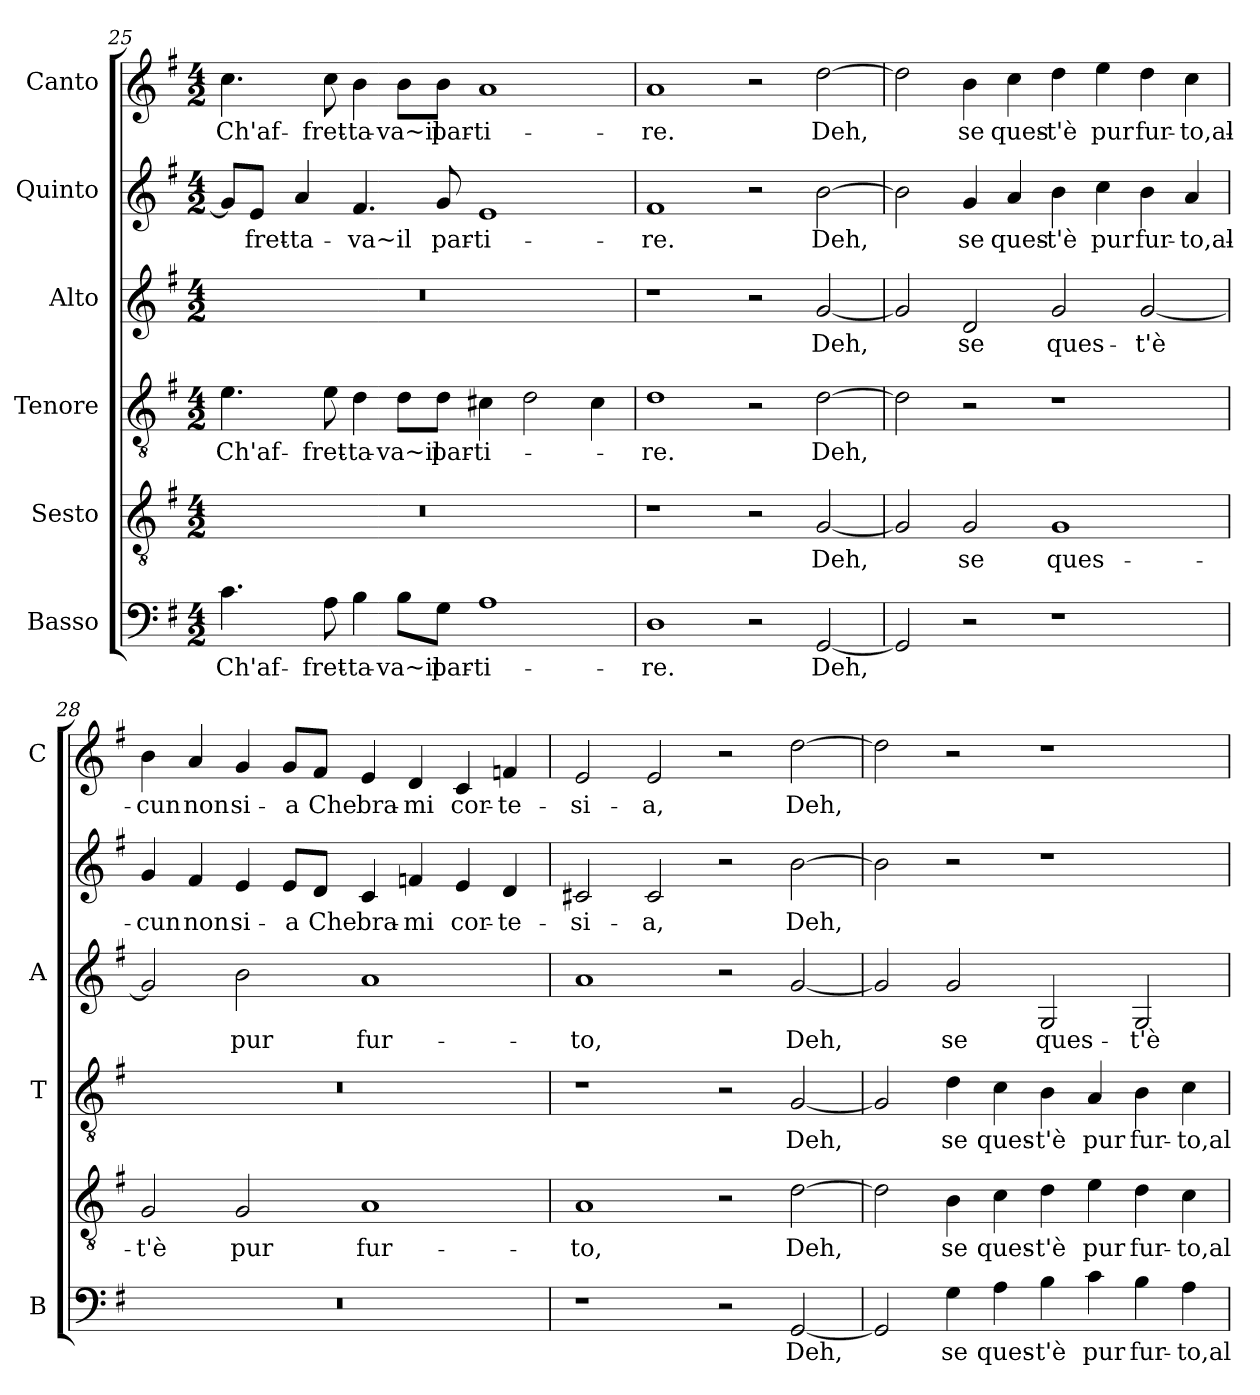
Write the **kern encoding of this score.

**kern	**text	**kern	**text	**kern	**text	**kern	**text	**kern	**text	**kern	**text
*part6	*part6	*part5	*part5	*part4	*part4	*part3	*part3	*part2	*part2	*part1	*part1
*staff6	*staff6	*staff5	*staff5	*staff4	*staff4	*staff3	*staff3	*staff2	*staff2	*staff1	*staff1
*I"Basso	*	*I"Sesto	*	*I"Tenore	*	*I"Alto	*	*I"Quinto	*	*I"Canto	*
*I'B	*	*	*	*I'T	*	*I'A	*	*	*	*I'C	*
!!LO:PB:g=z
*clefF4	*	*clefGv2	*	*clefGv2	*	*clefG2	*	*clefG2	*	*clefG2	*
*k[f#]	*	*k[f#]	*	*k[f#]	*	*k[f#]	*	*k[f#]	*	*k[f#]	*
*G:	*	*G:	*	*G:	*	*G:	*	*G:	*	*G:	*
*M4/2	*	*M4/2	*	*M4/2	*	*M4/2	*	*M4/2	*	*M4/2	*
=25	=25	=25	=25	=25	=25	=25	=25	=25	=25	=25	=25
!	!LO:LY:b	!	!	!	!LO:LY:b	!	!	!	!	!	!LO:LY:b
4.c\	Ch'af-	0r	.	4.e\	Ch'af-	0r	.	8g/L]	.	4.cc\	Ch'af-
!	!	!	!	!	!	!	!	!	!LO:LY:b	!	!
.	.	.	.	.	.	.	.	8e/J	-fret-	.	.
!	!	!	!	!	!	!	!	!	!LO:LY:b	!	!
.	.	.	.	.	.	.	.	4a/	-ta-	.	.
!	!LO:LY:b	!	!	!	!LO:LY:b	!	!	!	!	!	!LO:LY:b
8A\	-fret-	.	.	8e\	-fret-	.	.	.	.	8cc\	-fret-
!	!LO:LY:b	!	!	!	!LO:LY:b	!	!	!	!LO:LY:b	!	!LO:LY:b
4B\	-ta-	.	.	4d\	-ta-	.	.	4.f#/	-va~il	4b\	-ta-
!	!LO:LY:b	!	!	!	!LO:LY:b	!	!	!	!	!	!LO:LY:b
8B\L	-va~il	.	.	8d\L	-va~il	.	.	.	.	8b\L	-va~il
!	!LO:LY:b	!	!	!	!LO:LY:b	!	!	!	!LO:LY:b	!	!LO:LY:b
8G\J	par-	.	.	8d\J	par-	.	.	8g/	par-	8b\J	par-
!	!LO:LY:b	!	!	!	!LO:LY:b	!	!	!	!LO:LY:b	!	!LO:LY:b
1A	-ti-	.	.	4c#X\	-ti-	.	.	1e	-ti-	1a	-ti-
.	.	.	.	2d\	.	.	.	.	.	.	.
.	.	.	.	4c#\	.	.	.	.	.	.	.
=26	=26	=26	=26	=26	=26	=26	=26	=26	=26	=26	=26
!	!LO:LY:b	!	!	!	!LO:LY:b	!	!	!	!LO:LY:b	!	!LO:LY:b
1D	-re.	1r	.	1d	-re.	1r	.	1f#	-re.	1a	-re.
2r	.	2r	.	2r	.	2r	.	2r	.	2r	.
!	!LO:LY:b	!	!LO:LY:b	!	!LO:LY:b	!	!LO:LY:b	!	!LO:LY:b	!	!LO:LY:b
[2GG/	Deh,	[2G/	Deh,	[2d\	Deh,	[2g/	Deh,	[2b\	Deh,	[2dd\	Deh,
=27	=27	=27	=27	=27	=27	=27	=27	=27	=27	=27	=27
2GG/]	.	2G/]	.	2d\]	.	2g/]	.	2b\]	.	2dd\]	.
!	!	!	!LO:LY:b	!	!	!	!LO:LY:b	!	!LO:LY:b	!	!LO:LY:b
2r	.	2G/	se	2r	.	2d/	se	4g/	se	4b\	se
!	!	!	!	!	!	!	!	!	!LO:LY:b	!	!LO:LY:b
.	.	.	.	.	.	.	.	4a/	ques-	4cc\	ques-
!	!	!	!LO:LY:b	!	!	!	!LO:LY:b	!	!LO:LY:b	!	!LO:LY:b
1r	.	1G	ques-	1r	.	2g/	ques-	4b\	-t'è	4dd\	-t'è
!	!	!	!	!	!	!	!	!	!LO:LY:b	!	!LO:LY:b
.	.	.	.	.	.	.	.	4cc\	pur	4ee\	pur
!	!	!	!	!	!	!	!LO:LY:b	!	!LO:LY:b	!	!LO:LY:b
.	.	.	.	.	.	[2g/	-t'è	4b\	fur-	4dd\	fur-
!	!	!	!	!	!	!	!	!	!LO:LY:b	!	!LO:LY:b
.	.	.	.	.	.	.	.	4a/	-to,al-	4cc\	-to,al-
!!LO:LB:g=z
=28	=28	=28	=28	=28	=28	=28	=28	=28	=28	=28	=28
!	!	!	!LO:LY:b	!	!	!	!	!	!LO:LY:b	!	!LO:LY:b
0r	.	2G/	-t'è	0r	.	2g/]	.	4g/	-cun	4b\	-cun
!	!	!	!	!	!	!	!	!	!LO:LY:b	!	!LO:LY:b
.	.	.	.	.	.	.	.	4f#/	non	4a/	non
!	!	!	!LO:LY:b	!	!	!	!LO:LY:b	!	!LO:LY:b	!	!LO:LY:b
.	.	2G/	pur	.	.	2b\	pur	4e/	si-	4g/	si-
!	!	!	!	!	!	!	!	!	!LO:LY:b	!	!LO:LY:b
.	.	.	.	.	.	.	.	8e/L	-a	8g/L	-a
!	!	!	!	!	!	!	!	!	!LO:LY:b	!	!LO:LY:b
.	.	.	.	.	.	.	.	8d/J	Che	8f#/J	Che
!	!	!	!LO:LY:b	!	!	!	!LO:LY:b	!	!LO:LY:b	!	!LO:LY:b
.	.	1A	fur-	.	.	1a	fur-	4c/	bra-	4e/	bra-
!	!	!	!	!	!	!	!	!	!LO:LY:b	!	!LO:LY:b
.	.	.	.	.	.	.	.	4fn/	-mi	4d/	-mi
!	!	!	!	!	!	!	!	!	!LO:LY:b	!	!LO:LY:b
.	.	.	.	.	.	.	.	4e/	cor-	4c/	cor-
!	!	!	!	!	!	!	!	!	!LO:LY:b	!	!LO:LY:b
.	.	.	.	.	.	.	.	4d/	-te-	4fn/	-te-
=29	=29	=29	=29	=29	=29	=29	=29	=29	=29	=29	=29
!	!	!	!LO:LY:b	!	!	!	!LO:LY:b	!	!LO:LY:b	!	!LO:LY:b
1r	.	1A	-to,	1r	.	1a	-to,	2c#X/	-si-	2e/	-si-
!	!	!	!	!	!	!	!	!	!LO:LY:b	!	!LO:LY:b
.	.	.	.	.	.	.	.	2c#/	-a,	2e/	-a,
2r	.	2r	.	2r	.	2r	.	2r	.	2r	.
!	!LO:LY:b	!	!LO:LY:b	!	!LO:LY:b	!	!LO:LY:b	!	!LO:LY:b	!	!LO:LY:b
[2GG/	Deh,	[2d\	Deh,	[2G/	Deh,	[2g/	Deh,	[2b\	Deh,	[2dd\	Deh,
=30	=30	=30	=30	=30	=30	=30	=30	=30	=30	=30	=30
2GG/]	.	2d\]	.	2G/]	.	2g/]	.	2b\]	.	2dd\]	.
!	!LO:LY:b	!	!LO:LY:b	!	!LO:LY:b	!	!LO:LY:b	!	!	!	!
4G\	se	4B\	se	4d\	se	2g/	se	2r	.	2r	.
!	!LO:LY:b	!	!LO:LY:b	!	!LO:LY:b	!	!	!	!	!	!
4A\	ques-	4c\	ques-	4c\	ques-	.	.	.	.	.	.
!	!LO:LY:b	!	!LO:LY:b	!	!LO:LY:b	!	!LO:LY:b	!	!	!	!
4B\	-t'è	4d\	-t'è	4B\	-t'è	2G/	ques-	1r	.	1r	.
!	!LO:LY:b	!	!LO:LY:b	!	!LO:LY:b	!	!	!	!	!	!
4c\	pur	4e\	pur	4A/	pur	.	.	.	.	.	.
!	!LO:LY:b	!	!LO:LY:b	!	!LO:LY:b	!	!LO:LY:b	!	!	!	!
4B\	fur-	4d\	fur-	4B\	fur-	2G/	-t'è	.	.	.	.
!	!LO:LY:b	!	!LO:LY:b	!	!LO:LY:b	!	!	!	!	!	!
4A\	-to,al-	4c\	-to,al-	4c\	-to,al-	.	.	.	.	.	.
=	=	=	=	=	=	=	=	=	=	=	=
*-	*-	*-	*-	*-	*-	*-	*-	*-	*-	*-	*-
